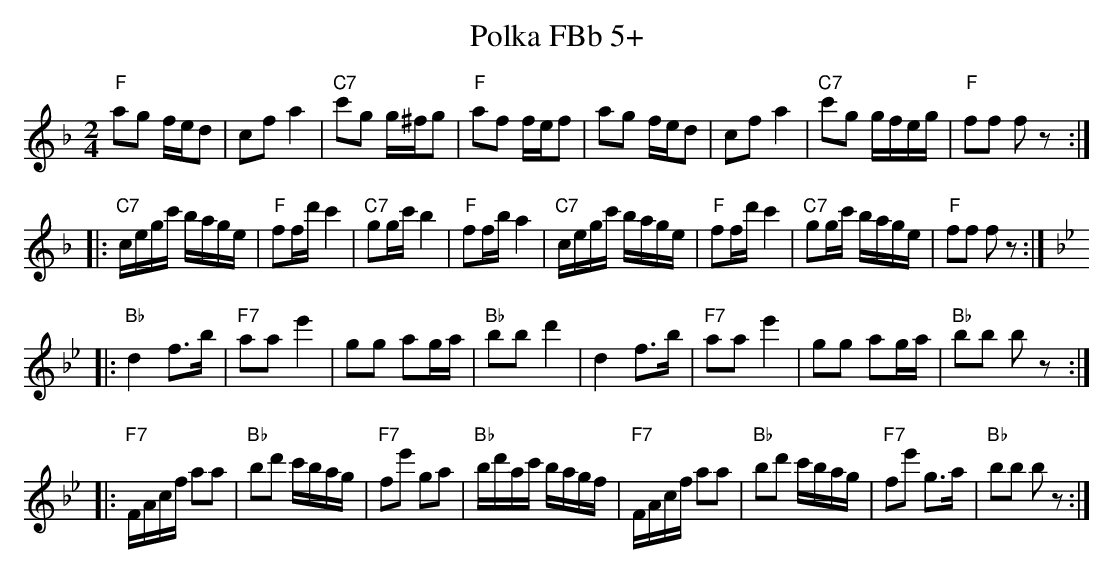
X:1
T:Polka FBb 5+
M:2/4
L:1/16
K:Fmaj
"F"a2g2 fed2 | c2f2 a4 | "C7"c'2g2 g^fg2 | "F"a2f2 fef2 | a2g2 fed2 | c2f2 a4 | "C7"c'2g2 gfeg | "F"f2f2 f2 z2 :|
|: "C7"cegc' bage | "F"f2fd' c'4 | "C7"g2gc' b4 | "F"f2fb a4 | "C7"cegc' bage | "F"f2fd' c'4 | "C7"g2gc' bage | "F"f2f2 f2 z2 :|
K:Bbmaj
L:1/8
|: "Bb"d2 f>b | "F7"aa e'2 | gg ag/2a/2 | "Bb"bb d'2 | d2 f>b | "F7"aa e'2 | gg ag/2a/2 | "Bb"bb b z :: [L:1/16]
"F7"FAcf a2a2 | "Bb"b2d'2 c'bag | "F7"f2e'2 g2a2 | "Bb"bd'ac' bagf | "F7"FAcf a2a2 | "Bb"b2d'2 c'bag | "F7"f2e'2 g3a | "Bb"b2b2 b2 z2 :|
